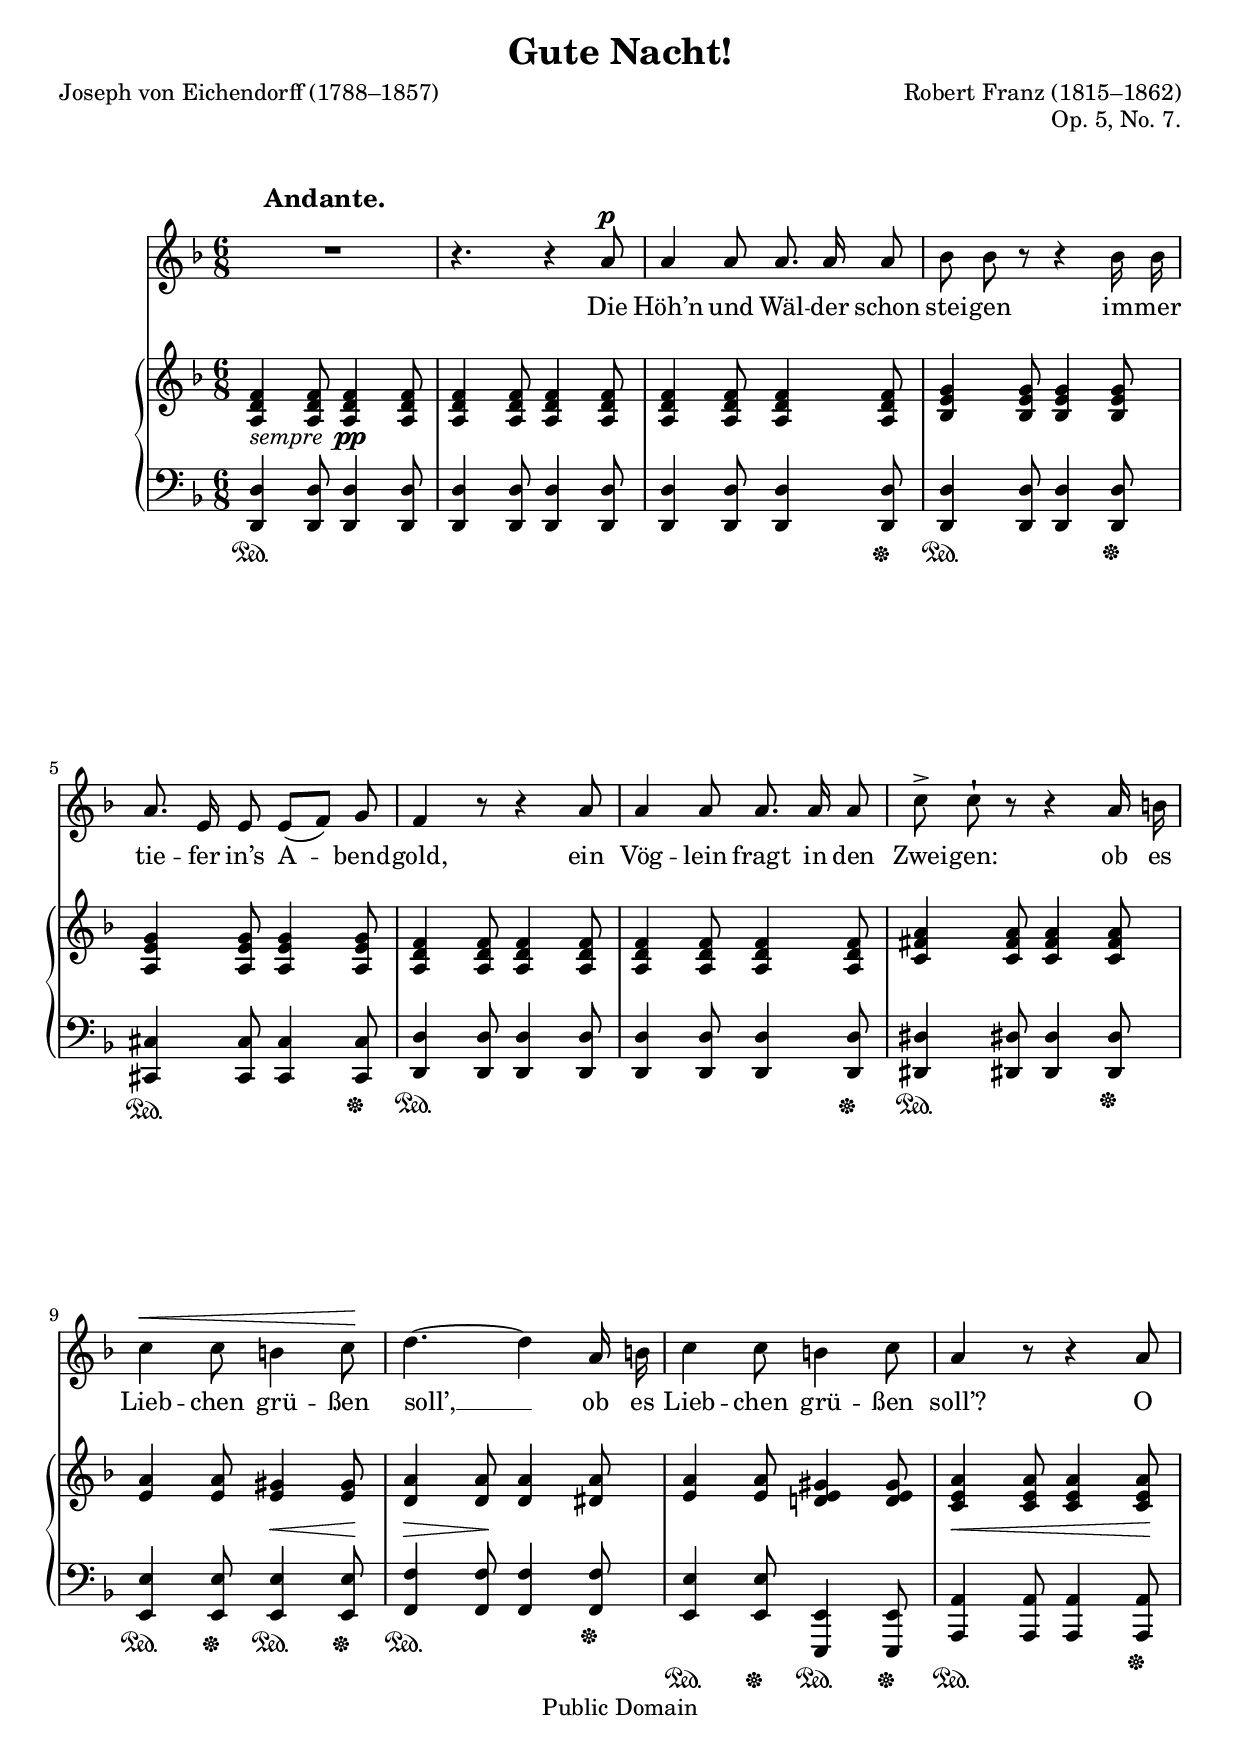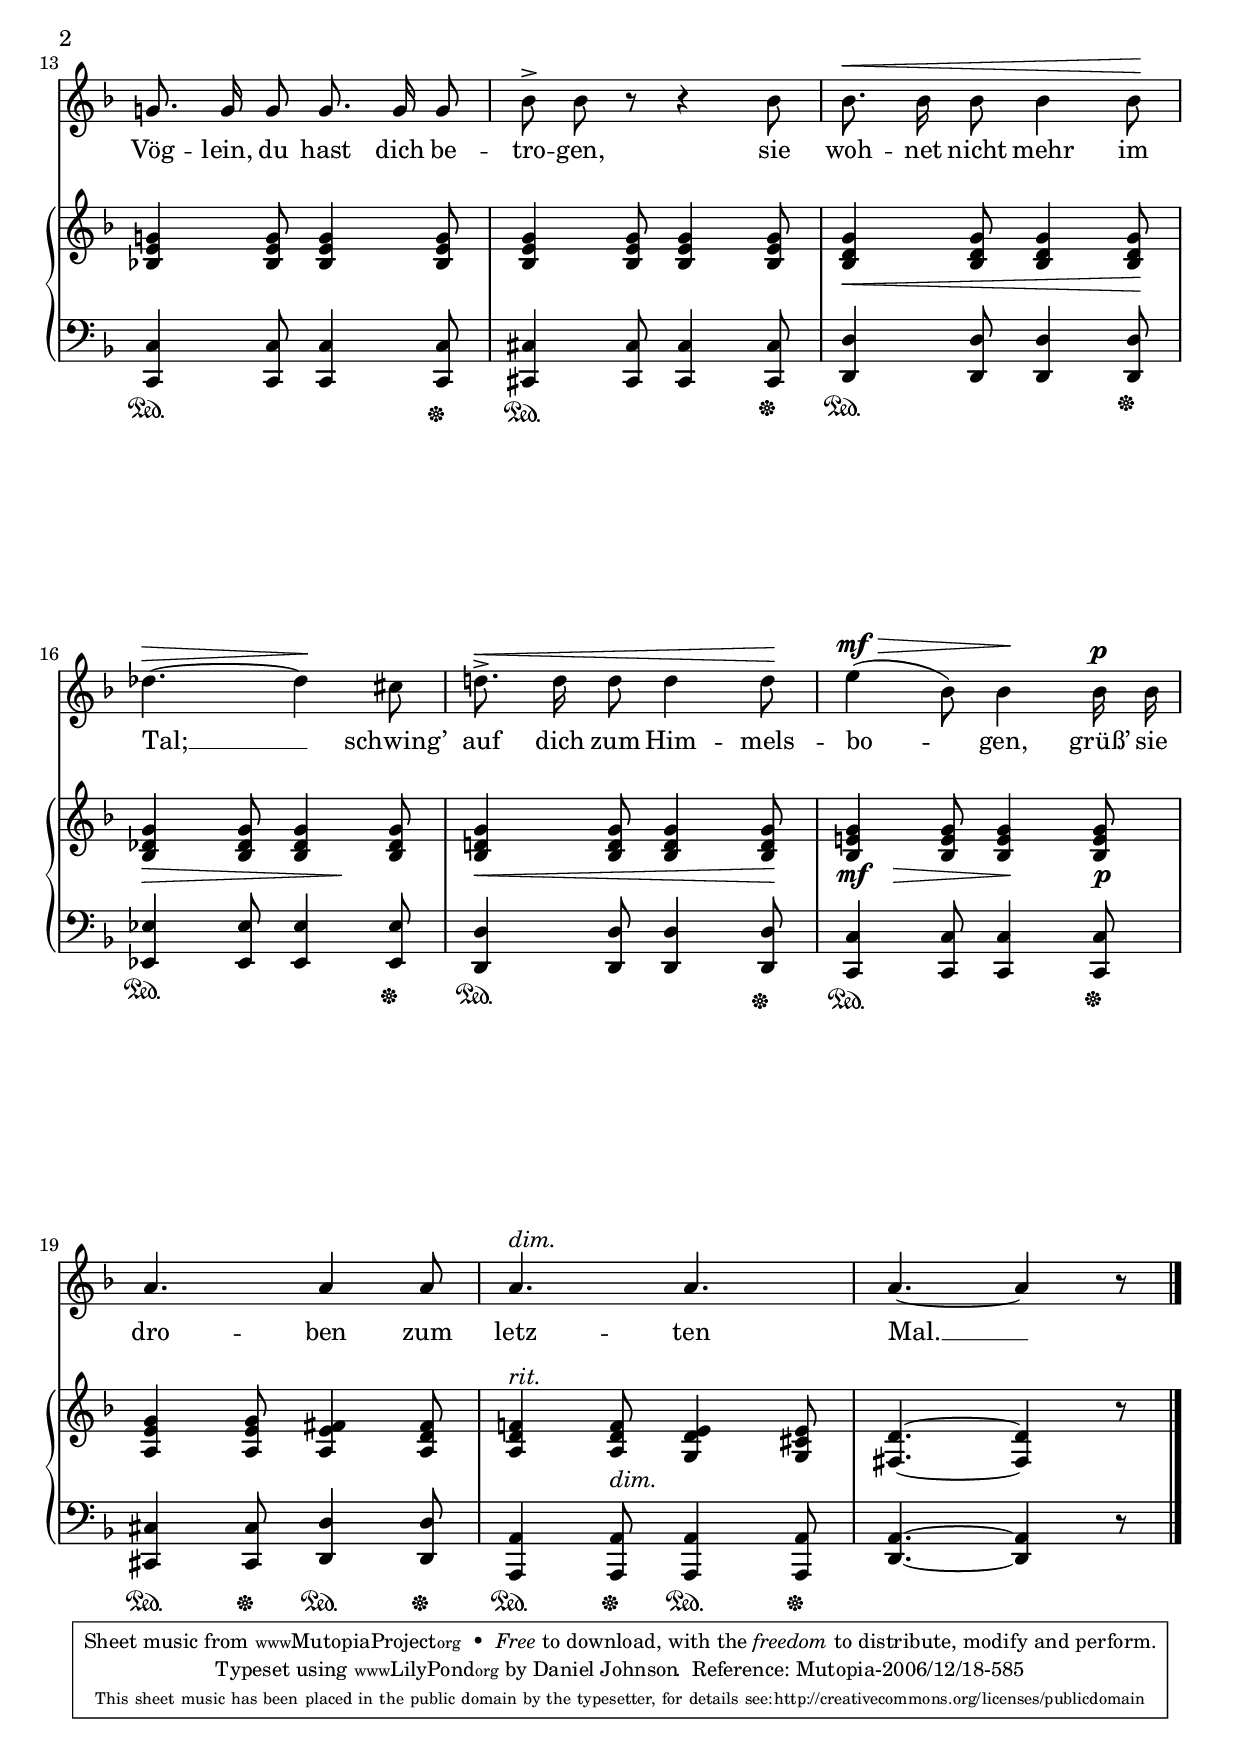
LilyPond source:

\version "2.10.0"

\paper {
	ragged-last-bottom = ##f
	head-separation = 0\in
	print-page-number = ##t
	system-count = 6
}

\header {
	title = "Gute Nacht!"
	composer = "Robert Franz (1815–1862)"
	opus = "Op. 5, No. 7."
	poet = "Joseph von Eichendorff (1788–1857)"
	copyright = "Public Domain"
	
	%mutopia-specific headers:
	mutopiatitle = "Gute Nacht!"
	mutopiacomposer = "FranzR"
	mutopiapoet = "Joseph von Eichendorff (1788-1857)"
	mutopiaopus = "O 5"
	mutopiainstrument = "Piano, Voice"
	date = "19th century"
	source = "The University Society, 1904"
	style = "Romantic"
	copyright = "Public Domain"
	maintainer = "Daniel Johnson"
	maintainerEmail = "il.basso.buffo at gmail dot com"
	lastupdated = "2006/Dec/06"
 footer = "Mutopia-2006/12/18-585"
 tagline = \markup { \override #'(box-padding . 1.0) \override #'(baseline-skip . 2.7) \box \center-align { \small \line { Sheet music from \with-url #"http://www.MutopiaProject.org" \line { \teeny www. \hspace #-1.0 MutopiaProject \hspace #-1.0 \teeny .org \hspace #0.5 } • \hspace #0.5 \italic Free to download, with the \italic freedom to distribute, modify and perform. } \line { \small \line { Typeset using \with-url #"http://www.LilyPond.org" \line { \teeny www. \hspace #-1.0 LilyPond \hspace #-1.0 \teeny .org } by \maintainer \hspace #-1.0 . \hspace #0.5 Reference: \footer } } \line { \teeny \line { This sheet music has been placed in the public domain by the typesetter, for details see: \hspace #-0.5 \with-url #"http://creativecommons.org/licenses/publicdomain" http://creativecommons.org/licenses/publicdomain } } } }
}


sopNotes = {
	\key d \minor
	\time 6/8
	\clef treble
	\autoBeamOff
	\once \override Score.RehearsalMark #'extra-offset = #'(6.0 . 2.0)
	\mark \markup {\large \bold "Andante."}
	R2. | r4. r4 a'8^\p | a'4 a'8 a'8. a'16 a'8 |
	bes'8 bes'8 r8 r4 bes'16 bes'16 | a'8. e'16 e'8 e'8([ f'8]) g'8 | f'4 r8 r4 a'8 |
	a'4 a'8 a'8. a'16 a'8 | c''8-> c''8\staccatissimo r8 r4 a'16 b'16 | c''4^\< c''8 b'4 c''8\! |
	
	d''4. ~ d''4 a'16 b'16 | c''4 c''8 b'4 c''8 | a'4 r8 r4 a'8 |
	g'!8. g'16 g'8 g'8. g'16 g'8 | bes'8-> bes'8 r8 r4 bes'8 | bes'8.^\< bes'16 bes'8 bes'4 bes'8\! |
	des''4.^\> ~ des''4\! cis''8 | d''!8.->^\< d''16 d''8 d''4 d''8\! | e''4^\mf^\>( bes'8) bes'4\! bes'16^\p bes'16 |
	a'4. a'4 a'8 | a'4.^\markup{\italic "dim."} a'4. | a'4. ~ a'4 r8 \bar "|."
}

rhNotes = {
	\key d \minor
	\time 6/8
	\clef treble
	<a d' f'>4 <a d' f'>8 <a d' f'>4 <a d' f'>8 | <a d' f'>4 <a d' f'>8 <a d' f'>4 <a d' f'>8 | <a d' f'>4 <a d' f'>8 <a d' f'>4 <a d' f'>8 |
	<bes e' g'>4 <bes e' g'>8 <bes e' g'>4 <bes e' g'>8 | <a e' g'>4 <a e' g'>8 <a e' g'>4 <a e' g'>8 | <a d' f'>4 <a d' f'>8 <a d' f'>4 <a d' f'>8 |
	<a d' f'>4 <a d' f'>8 <a d' f'>4 <a d' f'>8 | <c' fis' a'>4 <c' fis' a'>8 <c' fis' a'>4 <c' fis' a'>8 | <e' a'>4 <e' a'>8 <e' gis'>4 <e' gis'>8 |
	
	<d' a'>4 <d' a'>8 <d' a'>4 <dis' a'>8 | <e' a'>4 <e' a'>8 <d'! e' gis'>4 <d' e' gis'>8 | <c' e' a'>4 <c' e' a'>8 <c' e' a'>4 <c' e' a'>8 |
	<bes! e' g'!>4 <bes e' g'>8 <bes e' g'>4 <bes e' g'>8 | <bes e' g'>4 <bes e' g'>8 <bes e' g'>4 <bes e' g'>8 | <bes d' g'>4 <bes d' g'>8 <bes d' g'>4 <bes d' g'>8 |
	<bes des' g'>4 <bes des' g'>8 <bes des' g'>4 <bes des' g'>8 | <bes d'! g'>4 <bes d' g'>8 <bes d' g'>4 <bes d' g'>8 | <bes e'! g'>4 <bes e' g'>8 <bes e' g'>4 <bes e' g'>8 |
	<a e' g'>4 <a e' g'>8 <a e' fis'>4 <a d' fis'>8 | <a d' f'!>4^\markup{\italic "rit."} <a d' f'>8 <g d' e'>4 <g cis' e'>8 | <fis d'>4. ~ <fis d'>4 r8 |
}

lhNotes = {
	\key d \minor
	\time 6/8
	\clef bass
	<d, d>4\sustainDown <d, d>8 <d, d>4 <d, d>8 | <d, d>4 <d, d>8 <d, d>4 <d, d>8 | <d, d>4 <d, d>8 <d, d>4 <d, d>8\sustainUp |
	<d, d>4\sustainDown <d, d>8 <d, d>4 <d, d>8\sustainUp | <cis, cis>4\sustainDown <cis, cis>8 <cis, cis>4 <cis, cis>8\sustainUp | <d, d>4\sustainDown <d, d>8 <d, d>4 <d, d>8 |
	<d, d>4 <d, d>8 <d, d>4 <d, d>8\sustainUp | <dis, dis>4\sustainDown <dis,! dis!>8 <dis, dis>4 <dis, dis>8\sustainUp | <e, e>4\sustainDown <e, e>8\sustainUp <e, e>4\sustainDown <e, e>8\sustainUp |
	
	<f, f>4\sustainDown <f, f>8 <f, f>4 <f, f>8\sustainUp | <e, e>4\sustainDown <e, e>8\sustainUp <e,, e,>4\sustainDown <e,, e,>8\sustainUp | <a,, a,>4\sustainDown <a,, a,>8 <a,, a,>4 <a,, a,>8\sustainUp |
	<c, c>4\sustainDown <c, c>8 <c, c>4 <c, c>8\sustainUp | <cis, cis>4\sustainDown <cis, cis>8 <cis, cis>4 <cis, cis>8\sustainUp | <d, d>4\sustainDown <d, d>8 <d, d>4 <d, d>8\sustainUp |
	<ees, ees>4\sustainDown <ees, ees>8 <ees, ees>4 <ees, ees>8\sustainUp | <d, d>4\sustainDown <d, d>8 <d, d>4 <d, d>8\sustainUp | <c, c>4\sustainDown <c, c>8 <c, c>4 <c, c>8\sustainUp |
	<cis, cis>4\sustainDown <cis, cis>8\sustainUp <d, d>4\sustainDown <d, d>8\sustainUp | <a,, a,>4\sustainDown <a,, a,>8\sustainUp <a,, a,>4\sustainDown <a,, a,>8\sustainUp | <d, a,>4. ~  <d, a,>4 r8 |
}

dynamics = {
	s2.-\markup{\italic "sempre " \dynamic "pp"} | s2.*2
	s2.*3
	s2.*2 | s4. s4\< s8\!

	s4\> s8\! s4. | s2. | s2\< s8 s8\! |
	s2. | s2. | s2\< s8 s8\! |
	s2\> s8\! s8 | s2\< s8 s8\! | s8\mf s4\> s4\! s8\p |
	s2. | s4 s8-\markup{\italic "dim."}
}

text = \lyricmode {
	Die Höh’n und Wäl -- der schon stei -- gen
	im -- mer tie -- fer in’s A -- bend -- gold,
	ein Vög -- lein fragt in den Zwei -- gen:
	ob es Lieb -- chen grü -- ßen soll’, __
	ob es Lieb -- chen grü -- ßen soll’?
	
	O Vög -- lein, du hast dich be -- tro -- gen,
	sie woh -- net nicht mehr im Tal; __
	schwing’ auf dich zum Him -- mels -- bo -- gen,
	grüß’ sie dro -- ben zum letz -- ten Mal. __
}

\score {
	<<
		\context Staff = melStaff {
			\override Staff.VerticalAxisGroup #'minimum-Y-extent = #'(-3 . 3)
			\context Voice = mel { \sopNotes }
		}
		\lyricsto mel \new Lyrics \text

		\context PianoStaff <<
			\context Staff = rightHand {
				\context Voice = rh { \rhNotes }
			}
			\context Dynamics = dynamics \dynamics
			\context Staff = leftHand
			{
				\context Voice = lh { \lhNotes }
			}
		>>
	>>
	\layout {
		\context {
			\Score
			\override VerticalAxisGroup #'remove-first = ##t
		}
		\context {
			\RemoveEmptyStaffContext
		}
		\context {
			\type "Engraver_group"
			\name Dynamics
			\consists "Output_property_engraver"
     
			\override VerticalAxisGroup #'minimum-Y-extent = #'(-1 . 1)
			\consists "Script_engraver"
			\consists "Dynamic_engraver"
			\consists "Text_engraver"
     
			\override TextScript #'font-shape = #'italic
			\override TextScript #'extra-offset = #'(0 . 0.5)
			\override DynamicText #'extra-offset = #'(0 . 1.5)
			\override Hairpin #'extra-offset = #'(0 . 1.5)
     
			\consists "Skip_event_swallow_translator"
     
			\consists "Axis_group_engraver"
		}
		\context {
			\PianoStaff
			\accepts Dynamics
			\override VerticalAlignment #'forced-distance = #6.5
		}
		\context {
			\Staff
			\override SeparationItem #'padding = #0.6
		}
	}
	
  \midi {
    \context {
      \Score
      tempoWholesPerMinute = #(ly:make-moment 162 8)
      }
    }


}
